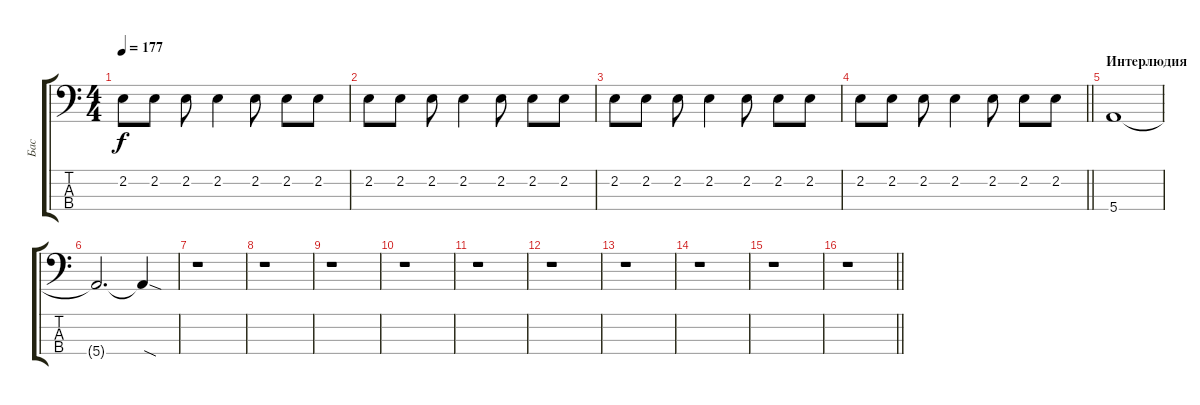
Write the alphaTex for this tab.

\track ("Бас " "Бас ") {instrument slapbass2}
\staff {score tabs}
\tuning (G2 D2 A1 E1) {hide}
\ts (4 4)
\tempo 177
\clef f4
\ks c
2.2.8{dy f} 2.2.8 2.2.8 2.2.4 2.2.8 2.2.8 2.2.8 |
2.2.8 2.2.8 2.2.8 2.2.4 2.2.8 2.2.8 2.2.8 |
2.2.8 2.2.8 2.2.8 2.2.4 2.2.8 2.2.8 2.2.8 |
\barLineRight lightlight
2.2.8 2.2.8 2.2.8 2.2.4 2.2.8 2.2.8 2.2.8 |
\section ("" "Интерлюдия")
5.4.1 |
5.4{t}.2{d} 5.4{sod t}.4 |
r.1 |
r.1 |
r.1 |
r.1 |
r.1 |
r.1 |
r.1 |
r.1 |
r.1 |
\barLineRight lightlight
r.1
